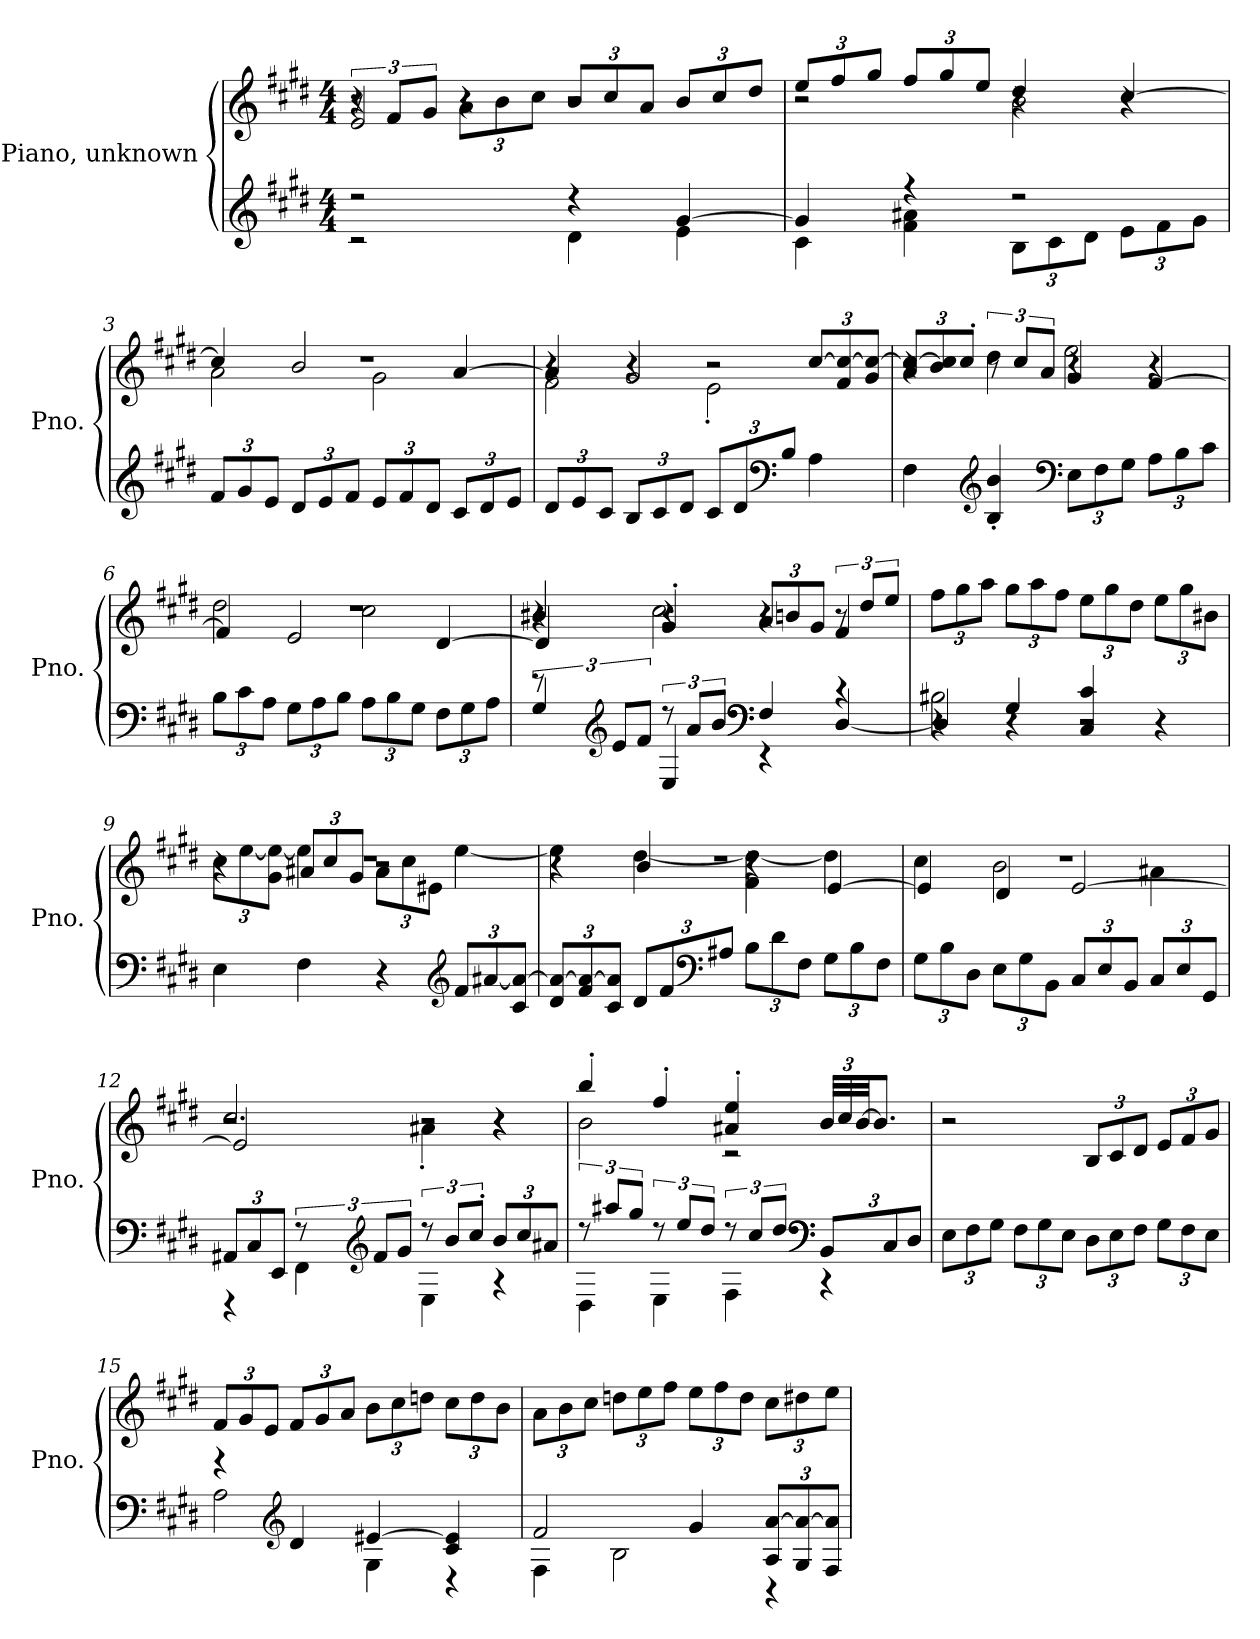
**kern	**kern
*part1	*part1
*staff2	*staff1
*I"Piano, unknown	*
*I'Pno.	*
*clefG2	*clefG2
*k[f#c#g#d#]	*k[f#c#g#d#]
*M4/4	*M4/4
*MM120	*MM120
=1	=1
*^	*^
*	*	*	*^
2r	2r	12r	4r	2e/
.	.	12f#/L	.	.
.	.	12g#/J	.	.
*	*	*	*Xbrackettup	*
.	.	4r	12a\L	.
.	.	.	12b\	.
.	.	.	12cc#\J	.
4r	4d#\	12b/L	2r	2r
.	.	12cc#/	.	.
.	.	12a/J	.	.
[4g#/	4e\	12b/L	.	.
.	.	12cc#/	.	.
.	.	12dd#/J	.	.
=2	=2	=2	=2	=2
4g#/]	4c#\	12ee/L	2r	2r
.	.	12ff#/	.	.
.	.	12gg#/J	.	.
4r	4f#\ 4a#X\	12ff#/L	.	.
.	.	12gg#/	.	.
.	.	12ee/J	.	.
*	*Xbrackettup	*	*	*
2r	12B\L	4dd#/	2b\	4r
.	12c#\	.	.	.
.	12d#\J	.	.	.
.	12e\L	4r	.	[4cc#/
.	12f#\	.	.	.
.	12g#\J	.	.	.
*v	*v	*	*	*
=3	=3	=3	=3
12f#/L	1r	2a\	4cc#/]
12g#/	.	.	.
12e/J	.	.	.
12d#/L	.	.	2b/
12e/	.	.	.
12f#/J	.	.	.
12e/L	.	2g#\	.
12f#/	.	.	.
12d#/J	.	.	.
12c#/L	.	.	[4a/
12d#/	.	.	.
12e/J	.	.	.
!!LO:LB:g=z	!!	!!
=4	=4	=4	=4
12d#/L	4r	2f#\	4a/]
12e/	.	.	.
12c#/J	.	.	.
12B/L	2g#/	.	4r
12c#/	.	.	.
12d#/J	.	.	.
12c#/L	.	2e'\	2r
12d#/	.	.	.
*clefF4	*	*	*
12B/J	.	.	.
4A\	[12cc#/L	.	.
.	12f#/ 12cc#/_	.	.
.	12g#/ 12cc#/_J	.	.
=5	=5	=5	=5
4F#\	12a/ 12cc#/_L	4r	2r
.	12b/ 12cc#/]	.	.
.	12cc#'/J	.	.
*clefG2	*	*	*
*	*brackettup	*	*
4B/' 4b/'	12r	4dd#\	.
.	12cc#/L	.	.
.	12a/J	.	.
*clefF4	*	*	*
12E\L	4g#/	2ee\	4r
12F#\	.	.	.
12G#\J	.	.	.
12A\L	4r	.	[4f#/
12B\	.	.	.
12c#\J	.	.	.
=6	=6	=6	=6
12B\L	1r	2dd#\	4f#/]
12c#\	.	.	.
12A\J	.	.	.
12G#\L	.	.	2e/
12A\	.	.	.
12B\J	.	.	.
12A\L	.	2cc#\	.
12B\	.	.	.
12G#\J	.	.	.
12F#\L	.	.	[4d#/
12G#\	.	.	.
12A\J	.	.	.
!!LO:LB:g=z	!!	!!
=7	=7	=7	=7
*brackettup	*	*	*
*^	*	*	*
12r	4G#/	4b#X/	4r	4d#/]
*clefG2	*	*	*	*
12e/L	.	.	.	.
12f#/J	.	.	.	.
12r	4E/	4g#'/	2.cc#\	4r
12a/L	.	.	.	.
12b/J	.	.	.	.
*clefF4	*	*	*	*
*	*	*Xbrackettup	*	*
4F#/	4r	12a/L	.	4r
.	.	12bn/	.	.
.	.	12g#/J	.	.
*	*	*brackettup	*	*
4r	[4D#/	12r	.	4f#/
.	.	12dd#/L	.	.
.	.	12ee/J	.	.
*	*	*v	*v	*v
=8	=8	=8
*	*^	*
*	*	*	*Xbrackettup
4r	2B#X\	4D#/]	12ff#\L
.	.	.	12gg#\
.	.	.	12aa\J
4G#/	.	4r	12gg#\L
.	.	.	12aa\
.	.	.	12ff#\J
4C#/ 4c#/	2r	2r	12ee\L
.	.	.	12gg#\
.	.	.	12dd#\J
4r	.	.	12ee\L
.	.	.	12gg#\
.	.	.	12b#X\J
*v	*v	*v	*
!!LO:LB:g=z
=9	=9
*	*^
*	*	*^
4E\	1r	12cc#\L	4r
.	.	[12ee\	.
.	.	12g#\ 12ee\_J	.
4F#\	.	4ee\]	12a#X/L
.	.	.	12cc#/
.	.	.	12g#/J
4r	.	12a#\L	2r
.	.	12cc#\	.
.	.	12e#X\J	.
*clefG2	*	*	*
*Xbrackettup	*	*	*
12f#/L	.	[4ee\	.
[12a#X/	.	.	.
12c#/ 12a#/_J	.	.	.
=10	=10	=10	=10
12d#/ 12a#/_L	1r	4ee\]	4r
12f#/ 12a#/_	.	.	.
12c#/ 12a#/]J	.	.	.
12d#/L	.	[4dd#\	4b/
12f#/	.	.	.
*clefF4	*	*	*
12A#X/J	.	.	.
12B\L	.	4f#\ 4dd#\_	4r
12d#\	.	.	.
12F#\J	.	.	.
12G#\L	.	4dd#\]	[4e/
12B\	.	.	.
12F#\J	.	.	.
!!LO:LB:g=z	!!	!!
=11	=11	=11	=11
12G#\L	1r	4cc#\	4e/]
12B\	.	.	.
12D#\J	.	.	.
12E\L	.	2b\	4d#/
12G#\	.	.	.
12BB\J	.	.	.
12C#/L	.	.	[2e/
12E/	.	.	.
12BB/J	.	.	.
12C#/L	.	4a#X\	.
12E/	.	.	.
12GG#/J	.	.	.
=12	=12	=12	=12
*^	*	*	*
12AA#X/L	4r	2.cc#/	2r	2e/]
12C#/	.	.	.	.
12EE/J	.	.	.	.
*brackettup	*	*	*	*
12r	4FF#\	.	.	.
*clefG2	*	*	*	*
12f#/L	.	.	.	.
12g#/J	.	.	.	.
12r	4E\	.	4a#X'\	2r
12b/L	.	.	.	.
12cc#'/J	.	.	.	.
*Xbrackettup	*	*	*	*
12b/L	4r	4r	4r	.
12cc#/	.	.	.	.
12a#X/J	.	.	.	.
*	*	*v	*v	*v
!!LO:LB:g=z
=13	=13	=13
*brackettup	*	*
*	*	*^
12r	4D#\	4bb'/	2b\
12aa#X/L	.	.	.
12gg#/J	.	.	.
12r	4E\	4ff#'/	.
12ee/L	.	.	.
12dd#/J	.	.	.
12r	4F#\	4a#X/' 4ee/'	2r
12cc#/L	.	.	.
12dd#/J	.	.	.
*clefF4	*	*	*
*Xbrackettup	*	*	*
12BB/L	4r	48b/LLL	.
.	.	48cc#/	.
.	.	[48b/JJ	.
.	.	8.b/J]	.
12C#/	.	.	.
12D#/J	.	.	.
*v	*v	*	*
*	*v	*v
=14	=14
12E\L	2r
12F#\	.
12G#\J	.
12F#\L	.
12G#\	.
12E\J	.
12D#\L	12B/L
12E\	12c#/
12F#\J	12d#/J
12G#\L	12e/L
12F#\	12f#/
12E\J	12g#/J
=15	=15
*^	*
4r	2A\	12f#/L
.	.	12g#/
.	.	12e/J
*clefG2	*	*
4d#/	.	12f#/L
.	.	12g#/
.	.	12a/J
[4e#X/	4G#\	12b\L
.	.	12cc#\
.	.	12ddn\J
4c#/ 4e#/]	4r	12cc#\L
.	.	12dd\
.	.	12b\J
!!LO:PB:g=z
=16	=16	=16
2f#/	4F#\	12a\L
.	.	12b\
.	.	12cc#\J
.	2B\	12ddn\L
.	.	12ee\
.	.	12ff#\J
4g#/	.	12ee\L
.	.	12ff#\
.	.	12dd\J
12A/ [12a/L	4r	12cc#\L
12G#/ 12a/_	.	12dd#X\
12F#/ 12a/]J	.	12ee\J
*v	*v	*
=	=
*-	*-
